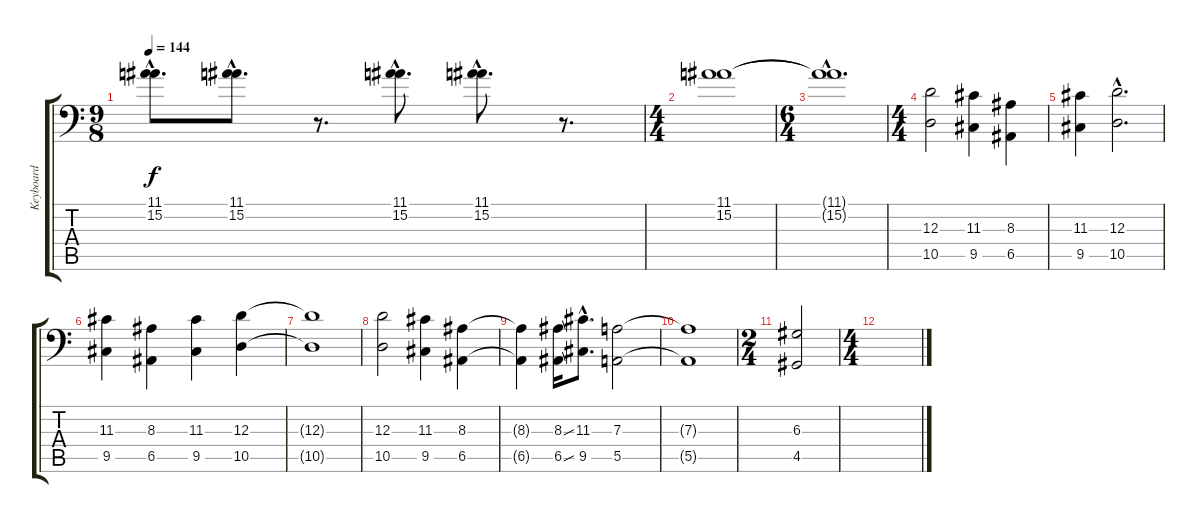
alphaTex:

\track ("Keyboard" "Keyboard") {instrument frenchhorn}
\staff {score tabs}
\tuning (B3 Gb3 D3 A2 E2 A1) {hide}
\ts (9 8)
\tempo 144
\clef f4
\ks c
(11.1{hac} 15.2{hac}).8{d dy f} (11.1{hac} 15.2{hac}).8{d} r.8{d} (11.1{hac} 15.2{hac}).8{d} (11.1{hac} 15.2{hac}).8{d} r.8{d} |
\ts (4 4)
(11.1 15.2).1 |
\ts (6 4)
(11.1{hac t} 15.2{hac t}).1{d} |
\ts (4 4)
(12.3 10.5).2{volume 15 instrument frenchhorn} (11.3 9.5).4 (8.3 6.5).4 |
(11.3 9.5).4 (12.3{hac} 10.5{hac}).2{d} |
(11.3 9.5).4 (8.3 6.5).4 (11.3 9.5).4 (12.3 10.5).4 |
(12.3{t} 10.5{t}).1 |
(12.3 10.5).2 (11.3 9.5).4 (8.3 6.5).4 |
(8.3{t} 6.5{t}).4 (8.3{ss} 6.5{ss}).16 (11.3{hac} 9.5{hac}).8{d} (7.3 5.5).2 |
(7.3{t} 5.5{t}).1 |
\ts (2 4)
(6.3 4.5).2 |
\ts (4 4)
